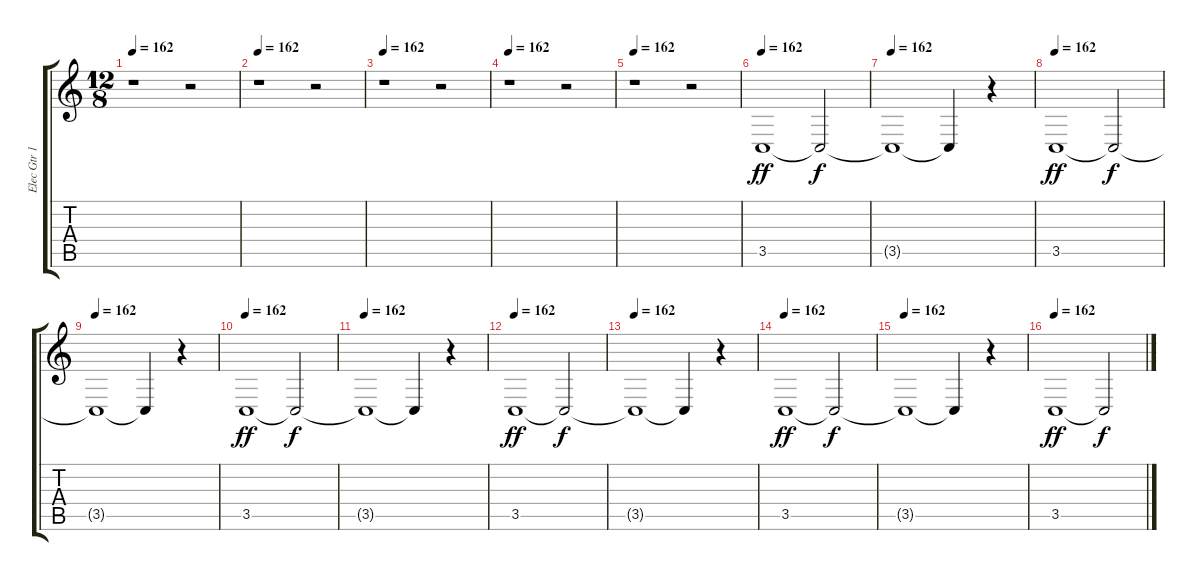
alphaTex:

\track ("Elec Gtr 1" "Elec Gtr 1") {instrument brasssection}
\staff {score tabs}
\tuning (E4 B3 G3 D3 A2 E2) {hide}
\ts (12 8)
\tempo 162
\clef g2
\ks c
r.1{dy f} r.2 |
\tempo 162
r.1 r.2 |
\tempo 162
r.1 r.2 |
\tempo 162
r.1 r.2 |
\tempo 162
r.1 r.2 |
\tempo 162
3.5.1{dy ff volume 1 instrument orchestrahit} 3.5{t}.2{dy f} |
\tempo 162
3.5{t}.1 3.5{t}.4 r.4 |
\tempo 162
3.5.1{dy ff volume 2} 3.5{t}.2{dy f} |
\tempo 162
3.5{t}.1 3.5{t}.4 r.4 |
\tempo 162
3.5.1{dy ff volume 3} 3.5{t}.2{dy f} |
\tempo 162
3.5{t}.1 3.5{t}.4 r.4 |
\tempo 162
3.5.1{dy ff volume 4} 3.5{t}.2{dy f} |
\tempo 162
3.5{t}.1 3.5{t}.4 r.4 |
\tempo 162
3.5.1{dy ff volume 4} 3.5{t}.2{dy f} |
\tempo 162
3.5{t}.1 3.5{t}.4 r.4 |
\tempo 162
3.5.1{dy ff volume 5} 3.5{t}.2{dy f}
